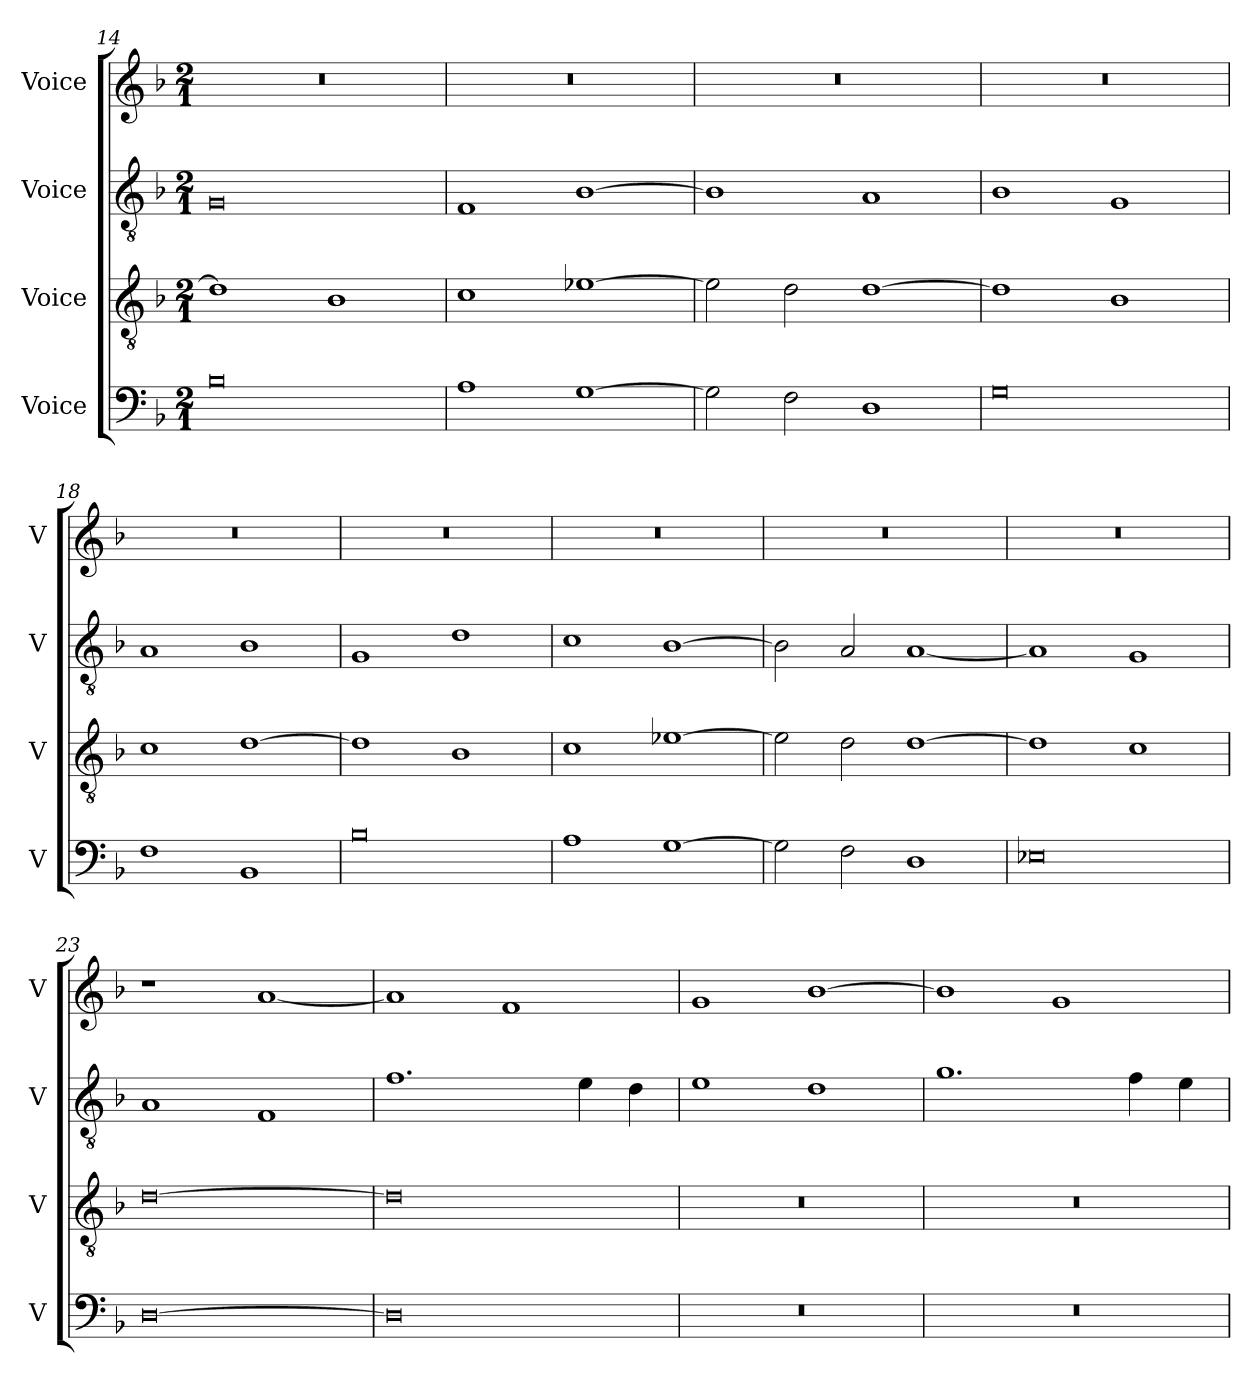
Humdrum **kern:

**kern	**kern	**kern	**kern
*part4	*part3	*part2	*part1
*staff4	*staff3	*staff2	*staff1
*I"Voice	*I"Voice	*I"Voice	*I"Voice
*I'V	*I'V	*I'V	*I'V
*clefF4	*clefGv2	*clefGv2	*clefG2
*k[b-]	*k[b-]	*k[b-]	*k[b-]
*M2/1	*M2/1	*M2/1	*M2/1
=14	=14	=14	=14
0B-	1d]	0G	0r
.	1B-	.	.
=15	=15	=15	=15
1A	1c	1F	0r
[1G	[1e-X	[1B-	.
=16	=16	=16	=16
2G\]	2e-\]	1B-]	0r
2F\	2d\	.	.
1D	[1d	1A	.
=17	=17	=17	=17
0G	1d]	1B-	0r
.	1B-	1G	.
=18	=18	=18	=18
1F	1c	1A	0r
1BB-	[1d	1B-	.
!!LO:LB:g=z
=19	=19	=19	=19
0B-	1d]	1G	0r
.	1B-	1d	.
=20	=20	=20	=20
1A	1c	1c	0r
[1G	[1e-X	[1B-	.
=21	=21	=21	=21
2G\]	2e-\]	2B-\]	0r
2F\	2d\	2A/	.
1D	[1d	[1A	.
=22	=22	=22	=22
0E-X	1d]	1A]	0r
.	1c	1G	.
=23	=23	=23	=23
[0D	[0d	1A	1r
.	.	1F	[1a
=24	=24	=24	=24
0D]	0d]	1.f	1a]
.	.	.	1f
.	.	4e\	.
.	.	4d\	.
=25	=25	=25	=25
0r	0r	1e	1g
.	.	1d	[1b-
=26	=26	=26	=26
0r	0r	1.g	1b-]
.	.	.	1g
.	.	4f\	.
.	.	4e\	.
=	=	=	=
*-	*-	*-	*-
